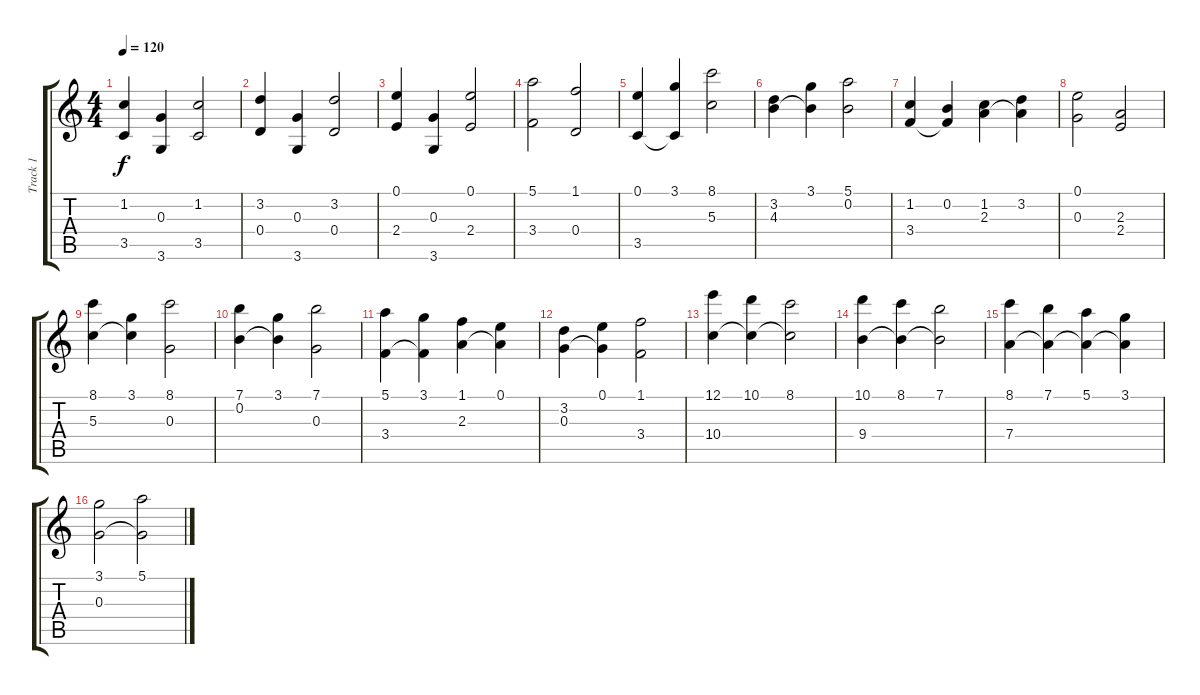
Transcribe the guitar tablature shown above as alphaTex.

\track ("Track 1" "Track 1") {instrument acousticguitarsteel}
\staff {score tabs}
\tuning (E4 B3 G3 D3 A2 E2) {hide}
\ts (4 4)
\tempo 120
\clef g2
\ks c
(1.2 3.5).4{dy f} (0.3 3.6).4 (1.2 3.5).2 |
(3.2 0.4).4 (0.3 3.6).4 (3.2 0.4).2 |
(0.1 2.4).4 (0.3 3.6).4 (0.1 2.4).2 |
(5.1 3.4).2 (1.1 0.4).2 |
(0.1 3.5).4 (3.1 3.5{t}).4 (8.1 5.3).2 |
(3.2 4.3).4 (3.1 4.3{t}).4 (5.1 0.2).2 |
(1.2 3.4).4 (0.2 3.4{t}).4 (1.2 2.3).4 (3.2 2.3{t}).4 |
(0.1 0.3).2 (2.3 2.4).2 |
(8.1 5.3).4 (3.1 5.3{t}).4 (8.1 0.3).2 |
(7.1 0.2).4 (3.1 0.2{t}).4 (7.1 0.3).2 |
(5.1 3.4).4 (3.1 3.4{t}).4 (1.1 2.3).4 (0.1 2.3{t}).4 |
(3.2 0.3).4 (0.1 0.3{t}).4 (1.1 3.4).2 |
(12.1 10.4).4 (10.1 10.4{t}).4 (8.1 10.4{t}).2 |
(10.1 9.4).4 (8.1 9.4{t}).4 (7.1 9.4{t}).2 |
(8.1 7.4).4 (7.1 7.4{t}).4 (5.1 7.4{t}).4 (3.1 7.4{t}).4 |
(3.1 0.3).2 (5.1 0.3{t}).2
